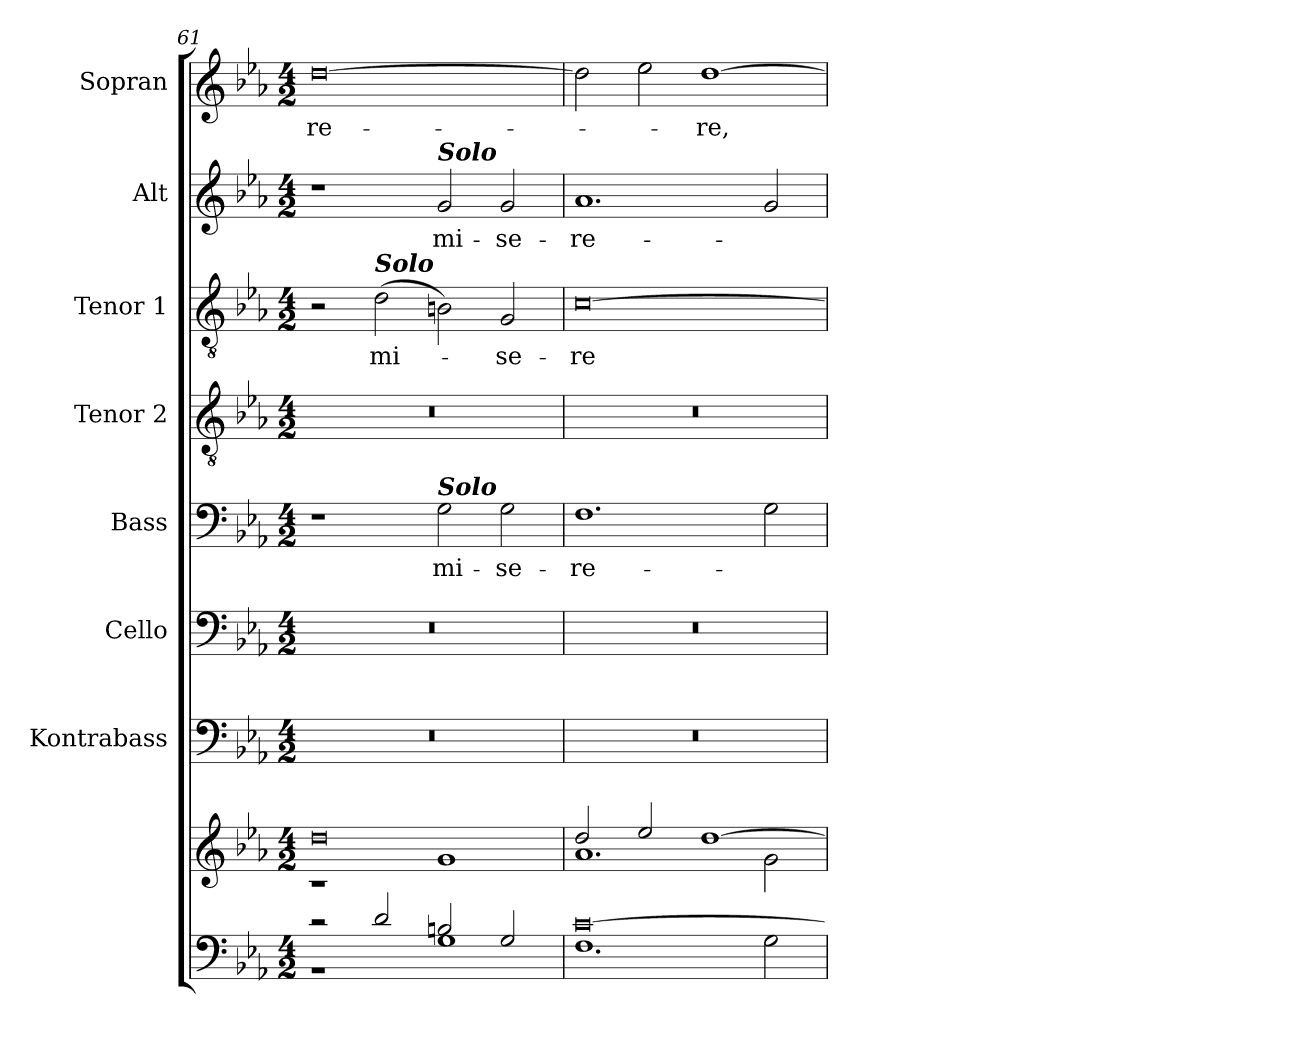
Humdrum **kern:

**kern	**kern	**kern	**kern	**kern	**text	**kern	**kern	**text	**kern	**text	**kern	**text
*part8	*part8	*part7	*part6	*part5	*part5	*part4	*part3	*part3	*part2	*part2	*part1	*part1
*staff9	*staff8	*staff7	*staff6	*staff5	*staff5	*staff4	*staff3	*staff3	*staff2	*staff2	*staff1	*staff1
*	*	*I"Kontrabass	*I"Cello	*I"Bass	*	*I"Tenor 2	*I"Tenor 1	*	*I"Alt	*	*I"Sopran	*
*	*	*I'Kb.	*	*I'B.	*	*I'T. 2	*I'T. 1	*	*I'A.	*	*I'S.	*
*clefF4	*clefG2	*clefF4	*clefF4	*clefF4	*	*clefGv2	*clefGv2	*	*clefG2	*	*clefG2	*
*	*	*ITrd7c12	*	*	*	*	*	*	*	*	*	*
*k[b-e-a-]	*k[b-e-a-]	*k[b-e-a-]	*k[b-e-a-]	*k[b-e-a-]	*	*k[b-e-a-]	*k[b-e-a-]	*	*k[b-e-a-]	*	*k[b-e-a-]	*
*E-:	*E-:	*E-:	*E-:	*E-:	*	*E-:	*E-:	*	*E-:	*	*E-:	*
*M4/2	*M4/2	*M4/2	*M4/2	*M4/2	*	*M4/2	*M4/2	*	*M4/2	*	*M4/2	*
=61	=61	=61	=61	=61	=61	=61	=61	=61	=61	=61	=61	=61
*^	*^	*	*	*	*	*	*	*	*	*	*	*
!	!	!	!	!	!	!	!	!	!	!	!	!	!	!LO:LY:b
2rc	1r	0dd	1rd	0r	0r	1r	.	0r	2r	.	1r	.	[0dd	-re-
!	!	!	!	!	!	!	!	!	!LO:TX:a:Bi:t=Solo	!	!	!	!	!
!	!	!	!	!	!	!	!	!	!	!LO:LY:b	!	!	!	!
2d/	.	.	.	.	.	.	.	.	(>2d\	mi-	.	.	.	.
!	!	!	!	!	!	!	!	!	!	!	!LO:TX:a:Bi:t=Solo	!	!	!
!	!	!	!	!	!	!LO:TX:a:Bi:t=Solo	!	!	!	!	!	!	!	!
!	!	!	!	!	!	!	!LO:LY:b	!	!	!	!	!LO:LY:b	!	!
2Bn/	1G	.	1g	.	.	2G\	mi-	.	2Bn\)	.	2g/	mi-	.	.
!	!	!	!	!	!	!	!LO:LY:b	!	!	!LO:LY:b	!	!LO:LY:b	!	!
2G/	.	.	.	.	.	2G\	-se-	.	2G/	-se-	2g/	-se-	.	.
!!LO:LB:g=z
=62	=62	=62	=62	=62	=62	=62	=62	=62	=62	=62	=62	=62	=62	=62
!	!	!	!	!	!	!	!LO:LY:b	!	!	!LO:LY:b	!	!LO:LY:b	!	!
[>0c	1.F	2dd/	1.a-	0r	0r	1.F	-re-	0r	[0c	-re-	1.a-	-re-	2dd\]	.
.	.	2ee-/	.	.	.	.	.	.	.	.	.	.	2ee-\	.
!	!	!	!	!	!	!	!	!	!	!	!	!	!	!LO:LY:b
.	.	[>1dd	.	.	.	.	.	.	.	.	.	.	[1dd	-re,
.	2G\	.	2g\	.	.	2G\	.	.	.	.	2g/	.	.	.
*v	*v	*	*	*	*	*	*	*	*	*	*	*	*	*
*	*v	*v	*	*	*	*	*	*	*	*	*	*	*
=	=	=	=	=	=	=	=	=	=	=	=	=
*-	*-	*-	*-	*-	*-	*-	*-	*-	*-	*-	*-	*-
